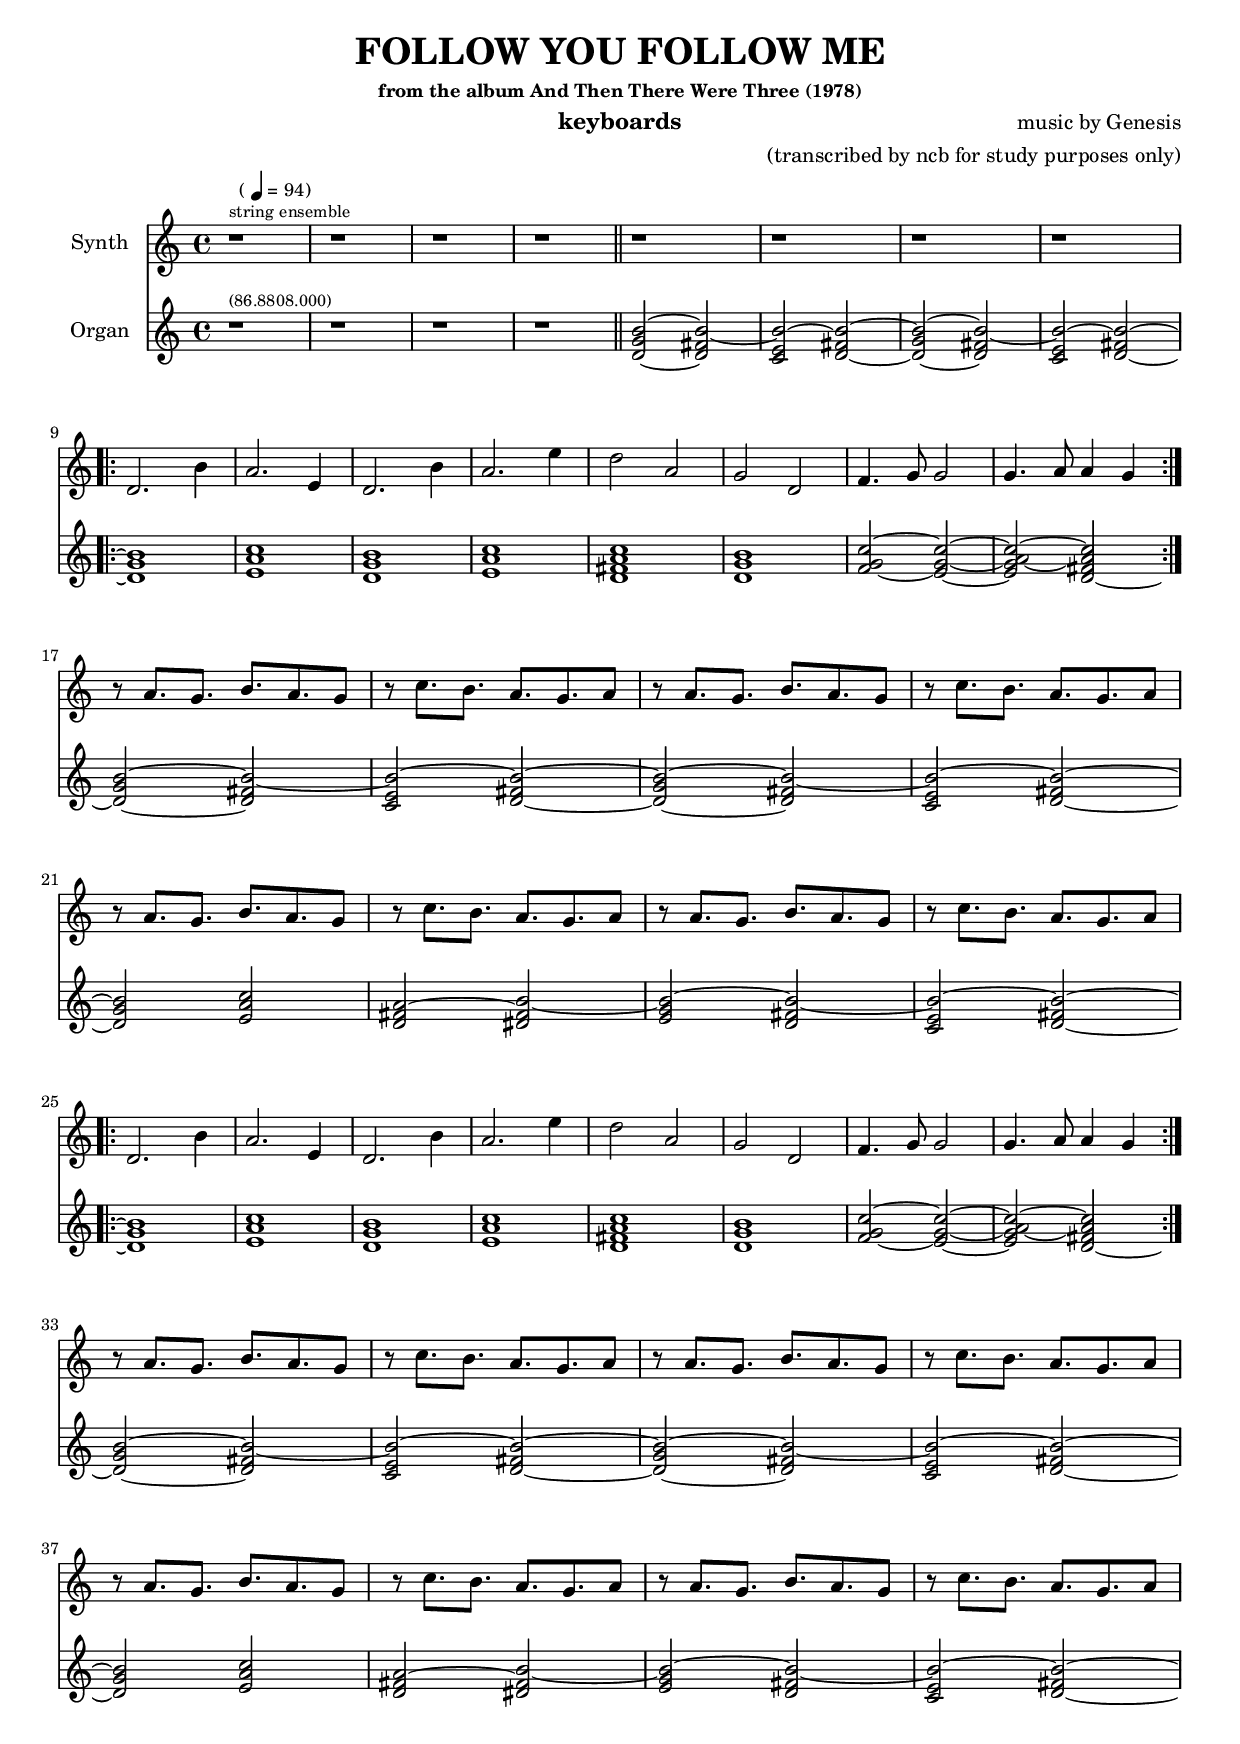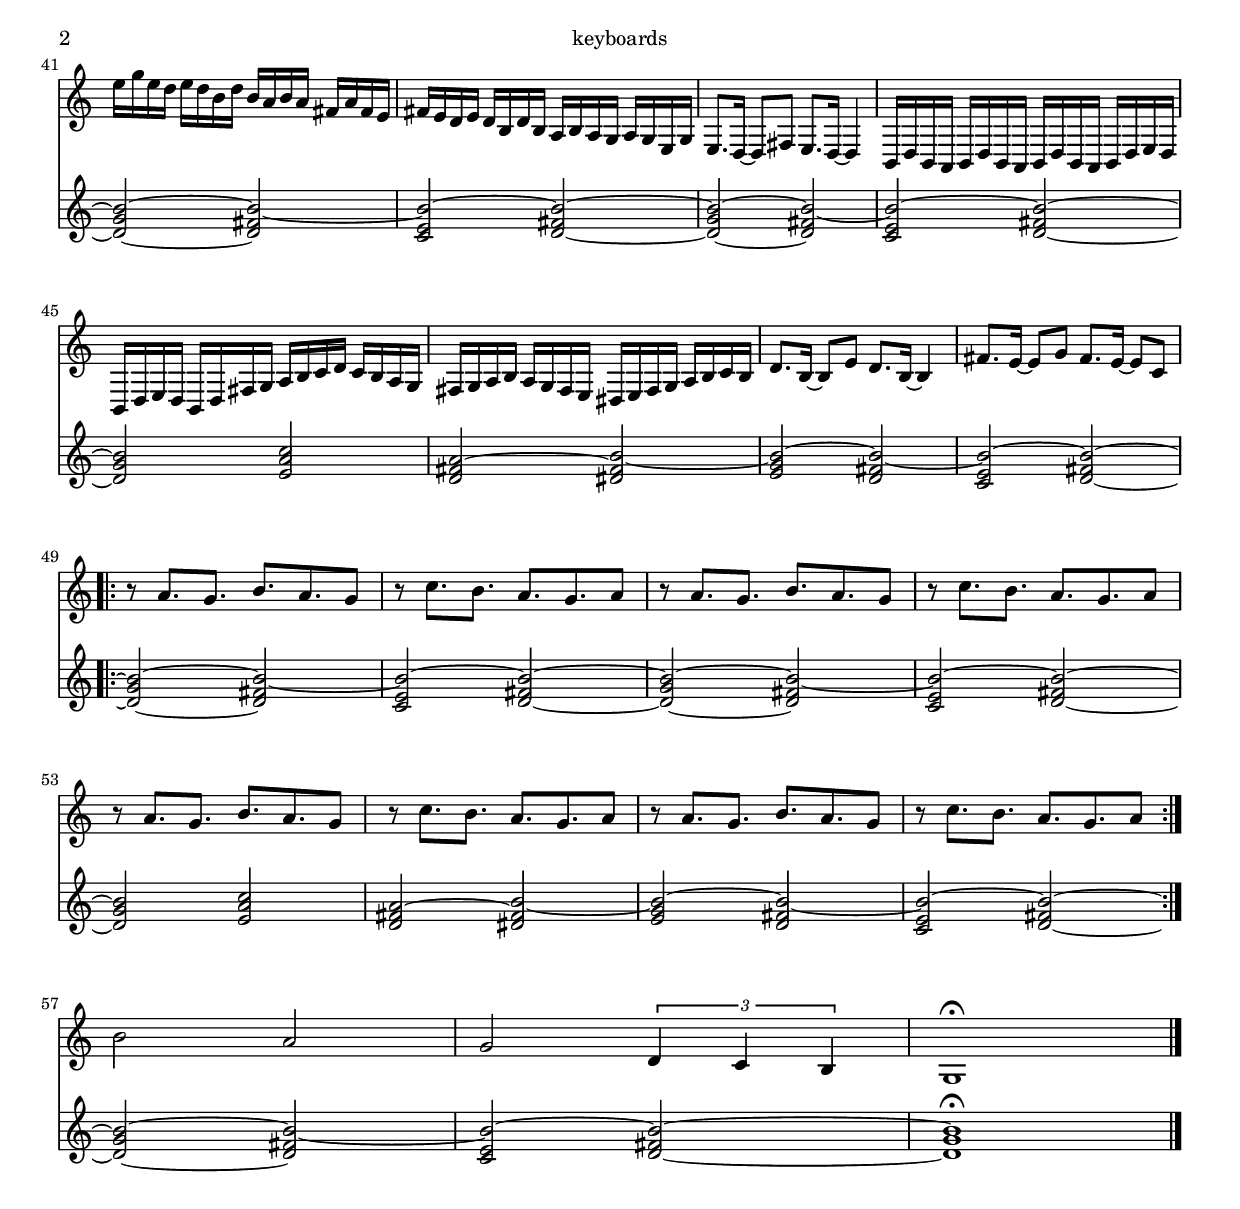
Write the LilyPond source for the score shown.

\version "2.12.3"
#(ly:set-option 'delete-intermediate-files #t)


% -----------------------------------------------------------------------------------------------------------------------
% -----------------------------------------------------------------------------------------------------------------------
%                                                      INTRO
% -----------------------------------------------------------------------------------------------------------------------
% -----------------------------------------------------------------------------------------------------------------------



% -----------------------------------------------------------------------------------------------------------------------
% -----------------------------------------------------------------------------------------------------------------------
%                                                      PARTS
% -----------------------------------------------------------------------------------------------------------------------
% -----------------------------------------------------------------------------------------------------------------------
organIntro = \relative c' {
  <d g b>2~      <d fis b>2~
  <c e b'>2~     <d fis b>2~

  <d g b>2~      <d fis b>2~
  <c e b'>2~     <d fis b>2~
}


organTema = \relative c' {
  <d g b>1
  <e a c>1

  <d g b>1
  <e a c>1

  <d fis a c>1
  <d g b>1

  <f g c>2~     <e g c>2~
  <e g a c>2~   <d fis a c>2~
}


organRitornello = \relative c' {
  <d g b>2~     <d fis b>2~
  <c e b'>2~    <d fis b>2~

  <d g b>2~     <d fis b>2~
  <c e b'>2~    <d fis b>2~

  <d g b>2      <e a c>2
  <d fis a>2~   <dis fis b>2~

  <e g b>2~     <d fis b>2~
  <c e b'>2~    <d fis b>2~
}


organFinale = \relative c' {
  <d g b>2~      <d fis b>2~
  <c e b'>2~     <d fis b>2~

  <d g b>1 \fermata
}


synthTema = \relative c' {
  d2. b'4
  a2. e4

  d2. b'4
  a2. e'4

  d2  a2
  g2  d2

  f4. g8 g2
  g4. a8 a4 g4
}


synthRitornello = \relative c'' {
  r8 a8. g8. b8. a8. g8
  r8 c8. b8. a8. g8. a8

  r8 a8. g8. b8. a8. g8
  r8 c8. b8. a8. g8. a8

  r8 a8. g8. b8. a8. g8
  r8 c8. b8. a8. g8. a8

  r8 a8. g8. b8. a8. g8
  r8 c8. b8. a8. g8. a8
}


synthSolo = \relative c'' {
  e16 g e d     e d b d     b a b a     fis a fis e
  fis e d e     d b d b     a b a g     a g e g

  e8.   d16~    d8  fis8    e8.   d16~  d4
  b16 d b a     b d b a     b d b a     b d e d

  b d e d       b d fis g   a b c d     c b a g
  fis g a b     a g fis e   dis e fis g a b c b

  d8.   b16~    b8  e       d8.   b16~  b4
  fis'8. e16~   e8  g       fis8. e16~  e8 c
}


synthFinale = \relative c'' {
  b2	a
  g	\tuplet 3/2 { d4 c b }

  g1 \fermata
}

% -----------------------------------------------------------------------------------------------------------------------
% -----------------------------------------------------------------------------------------------------------------------
%                                                      BUILD ALL
% -----------------------------------------------------------------------------------------------------------------------
% -----------------------------------------------------------------------------------------------------------------------

synthPart = {
    \clef violin

    \time 4/4

    % INTRO
    r1 ^\markup { \tiny {string ensemble} } r1 r1 r1
    \bar "||"
    r1 r1 r1 r1
    \break


    % TEMA
    \repeat volta 2
    \synthTema
    \break

    % RITORNELLO
    \synthRitornello
    \break

    % TEMA
    \repeat volta 2
    \synthTema
    \break

    % RITORNELLO
    \synthRitornello
    \pageBreak

    % SOLO
    \synthSolo
    \break

    % RITORNELLO
    \repeat volta 4
    \synthRitornello
    \break

    % FINALE
    \synthFinale

    \bar "|."
}

organPart = {
    \clef violin

    \time 4/4

    % INTRO
    r1 ^\markup { \tiny {(86.8808.000)} } r1 r1 r1
    \bar "||"
    \organIntro
    \break


    % TEMA
    \repeat volta 2 \organTema
    \break

    % RITORNELLO
    \organRitornello
    \break

    % TEMA
    \repeat volta 2 \organTema
    \break

    % RITORNELLO
    \organRitornello
    \pageBreak

    % SOLO
    \organRitornello
    \break

    % RITORNELLO
    \repeat volta 4
    \organRitornello
    \break

    % FINALE
    \organFinale

    \bar "|."
}



#(set-global-staff-size 18)


\book {

    \header {
        title       = \markup {\larger "FOLLOW YOU FOLLOW ME"}
	subtitle    = ""
	subsubtitle = "from the album And Then There Were Three (1978)"
	instrument  = "keyboards"
        composer    = "music by Genesis"
	arranger    = "(transcribed by ncb for study purposes only)"
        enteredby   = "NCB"
        piece       = \markup { \bold "                             " \smaller { (\note #"4"#1 = 94) } }
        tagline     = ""
    }


    \score {
        <<
  	    \new Staff = "Synth" \with { midiInstrument = #"string ensemble 1" }
	    <<
		\set Staff.instrumentName = \markup { "Synth" }
	        \synthPart
            >>

  	    \new Staff = "Organ" \with { midiInstrument = #"rock organ" }
	    <<
		\set Staff.instrumentName = \markup { "Organ" }
	        \organPart
            >>
	>>
	\layout { \context { \override VerticalAlignment #'forced-distance = #8 } }
	\midi { \context { \Score tempoWholesPerMinute = #(ly:make-moment 94 4) } }
    }

}
